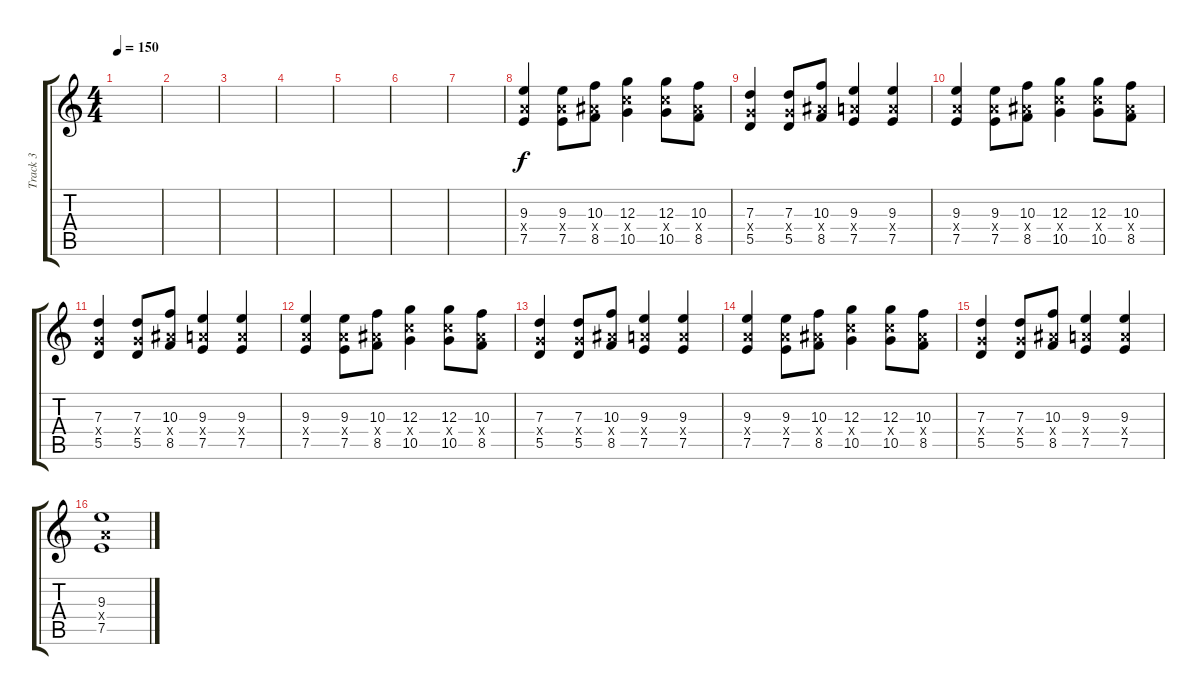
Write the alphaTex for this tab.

\track ("Track 3" "Track 3") {instrument overdrivenguitar}
\staff {score tabs}
\tuning (E4 B3 G3 D3 A2 D2) {hide}
\ts (4 4)
\tempo 150
\clef g2
\ks c
|
|
|
|
|
|
|
(9.3 7.4{x} 7.5).4 (9.3 7.4{x} 7.5).8 (10.3 8.4{x} 8.5).8 (12.3 10.4{x} 10.5).4 (12.3 10.4{x} 10.5).8 (10.3 8.4{x} 8.5).8 |
(7.3 5.4{x} 5.5).4 (7.3 5.4{x} 5.5).8 (10.3 8.4{x} 8.5).8 (9.3 7.4{x} 7.5).4 (9.3 7.4{x} 7.5).4 |
(9.3 7.4{x} 7.5).4 (9.3 7.4{x} 7.5).8 (10.3 8.4{x} 8.5).8 (12.3 10.4{x} 10.5).4 (12.3 10.4{x} 10.5).8 (10.3 8.4{x} 8.5).8 |
(7.3 5.4{x} 5.5).4 (7.3 5.4{x} 5.5).8 (10.3 8.4{x} 8.5).8 (9.3 7.4{x} 7.5).4 (9.3 7.4{x} 7.5).4 |
(9.3 7.4{x} 7.5).4 (9.3 7.4{x} 7.5).8 (10.3 8.4{x} 8.5).8 (12.3 10.4{x} 10.5).4 (12.3 10.4{x} 10.5).8 (10.3 8.4{x} 8.5).8 |
(7.3 5.4{x} 5.5).4 (7.3 5.4{x} 5.5).8 (10.3 8.4{x} 8.5).8 (9.3 7.4{x} 7.5).4 (9.3 7.4{x} 7.5).4 |
(9.3 7.4{x} 7.5).4 (9.3 7.4{x} 7.5).8 (10.3 8.4{x} 8.5).8 (12.3 10.4{x} 10.5).4 (12.3 10.4{x} 10.5).8 (10.3 8.4{x} 8.5).8 |
(7.3 5.4{x} 5.5).4 (7.3 5.4{x} 5.5).8 (10.3 8.4{x} 8.5).8 (9.3 7.4{x} 7.5).4 (9.3 7.4{x} 7.5).4 |
(9.3 7.4{x} 7.5).1
